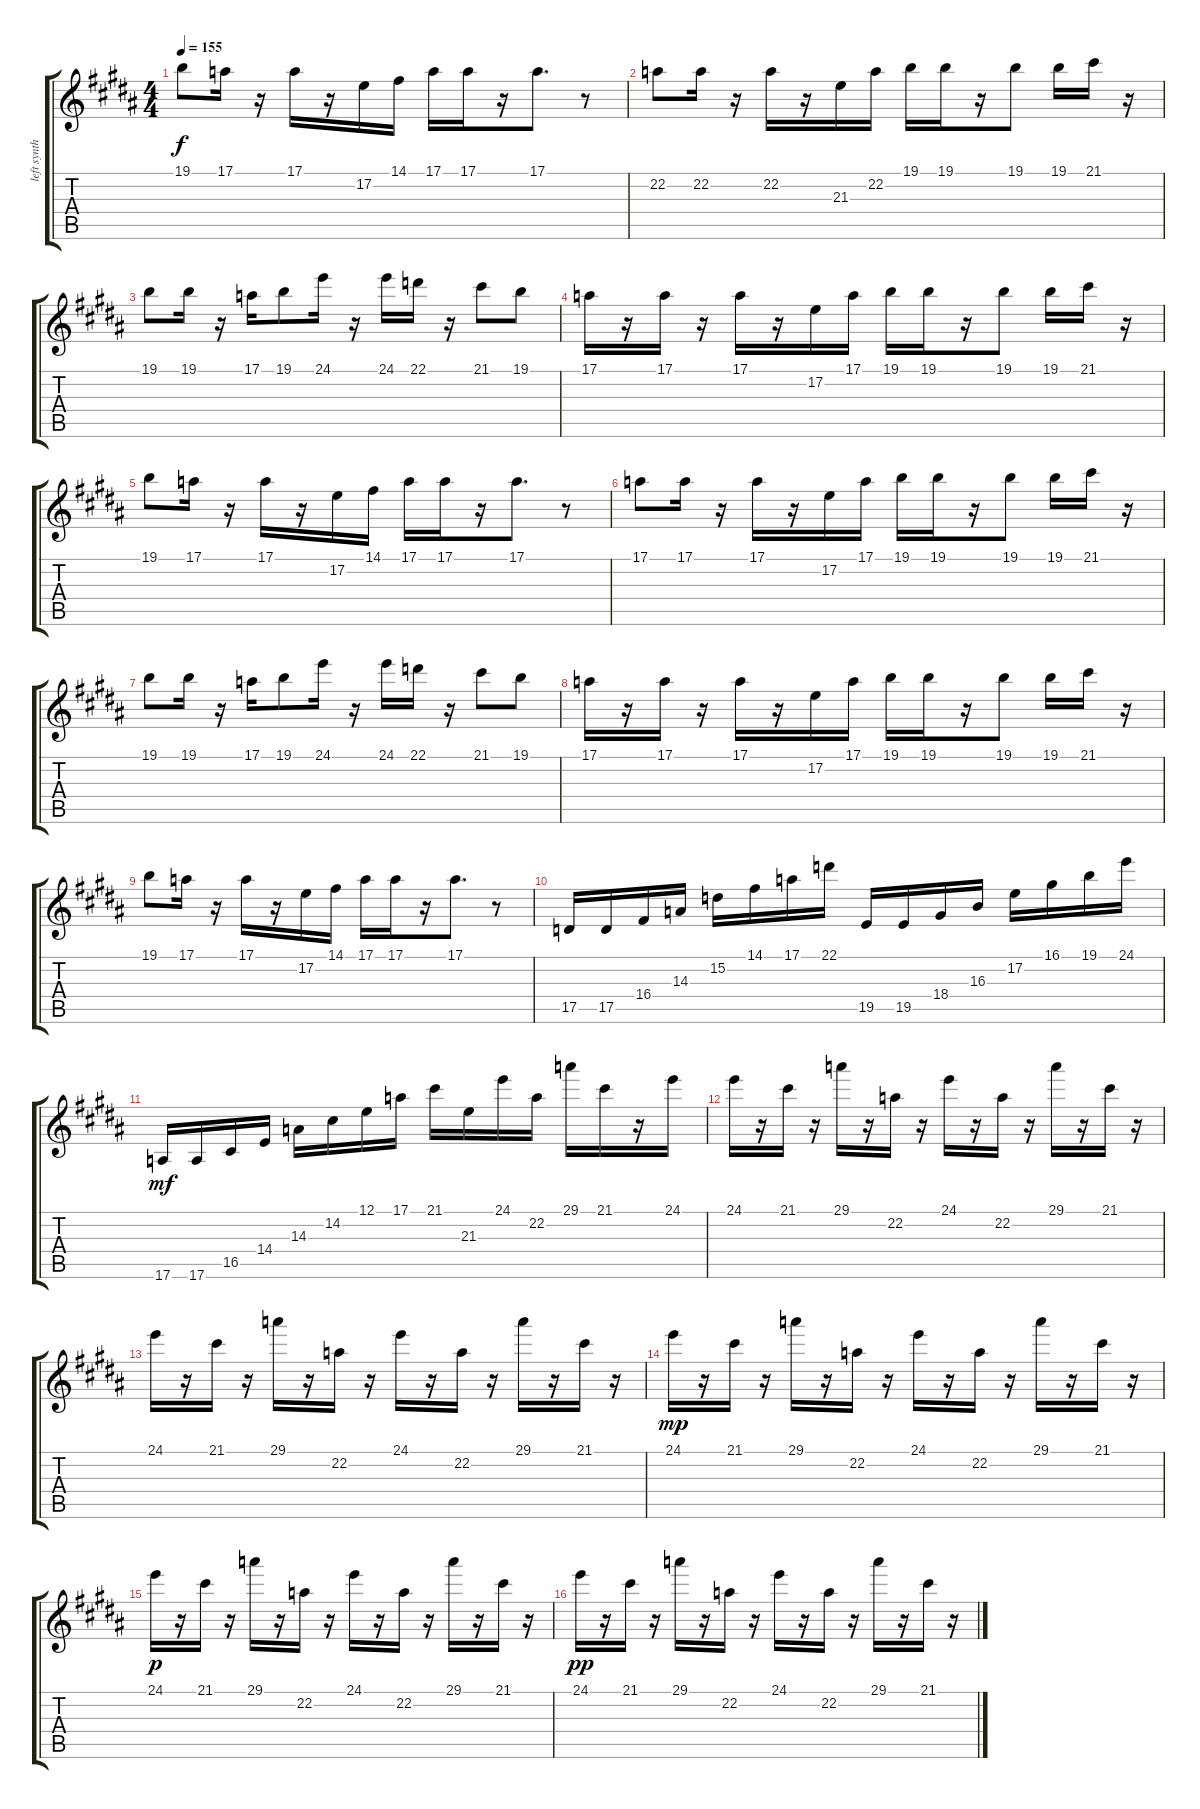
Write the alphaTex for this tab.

\track ("left synth2" "left synth") {instrument lead1square}
\staff {score tabs}
\tuning (E4 B3 G3 D3 A2 E2) {hide}
\ts (4 4)
\tempo 155
\clef g2
\ks b
19.1.8{dy f} 17.1.16 r.16 17.1.16 r.16 17.2.16 14.1.16 17.1.16 17.1.16 r.16 17.1.8{d} r.8 |
22.2.8 22.2.16 r.16 22.2.16 r.16 21.3.16 22.2.16 19.1.16 19.1.16 r.16 19.1.8 19.1.16 21.1.16 r.16 |
19.1.8 19.1.16 r.16 17.1.16 19.1.8 24.1.16 r.16 24.1.16 22.1.16 r.16 21.1.8 19.1.8 |
17.1.16 r.16 17.1.16 r.16 17.1.16 r.16 17.2.16 17.1.16 19.1.16 19.1.16 r.16 19.1.8 19.1.16 21.1.16 r.16 |
19.1.8 17.1.16 r.16 17.1.16 r.16 17.2.16 14.1.16 17.1.16 17.1.16 r.16 17.1.8{d} r.8 |
17.1.8 17.1.16 r.16 17.1.16 r.16 17.2.16 17.1.16 19.1.16 19.1.16 r.16 19.1.8 19.1.16 21.1.16 r.16 |
19.1.8 19.1.16 r.16 17.1.16 19.1.8 24.1.16 r.16 24.1.16 22.1.16 r.16 21.1.8 19.1.8 |
17.1.16 r.16 17.1.16 r.16 17.1.16 r.16 17.2.16 17.1.16 19.1.16 19.1.16 r.16 19.1.8 19.1.16 21.1.16 r.16 |
19.1.8 17.1.16 r.16 17.1.16 r.16 17.2.16 14.1.16 17.1.16 17.1.16 r.16 17.1.8{d} r.8 |
17.5.16 17.5.16 16.4.16 14.3.16 15.2.16 14.1.16 17.1.16 22.1.16 19.5.16 19.5.16 18.4.16 16.3.16 17.2.16 16.1.16 19.1.16 24.1.16 |
17.6.16{dy mf} 17.6.16 16.5.16 14.4.16 14.3.16 14.2.16 12.1.16 17.1.16 21.1.16 21.3.16 24.1.16 22.2.16 29.1.16 21.1.16 r.16 24.1.16 |
24.1.16 r.16 21.1.16 r.16 29.1.16 r.16 22.2.16 r.16 24.1.16 r.16 22.2.16 r.16 29.1.16 r.16 21.1.16 r.16 |
24.1.16 r.16 21.1.16 r.16 29.1.16 r.16 22.2.16 r.16 24.1.16 r.16 22.2.16 r.16 29.1.16 r.16 21.1.16 r.16 |
24.1.16{dy mp} r.16 21.1.16 r.16 29.1.16 r.16 22.2.16 r.16 24.1.16 r.16 22.2.16 r.16 29.1.16 r.16 21.1.16 r.16 |
24.1.16{dy p} r.16 21.1.16 r.16 29.1.16 r.16 22.2.16 r.16 24.1.16 r.16 22.2.16 r.16 29.1.16 r.16 21.1.16 r.16 |
24.1.16{dy pp} r.16 21.1.16 r.16 29.1.16 r.16 22.2.16 r.16 24.1.16 r.16 22.2.16 r.16 29.1.16 r.16 21.1.16 r.16
